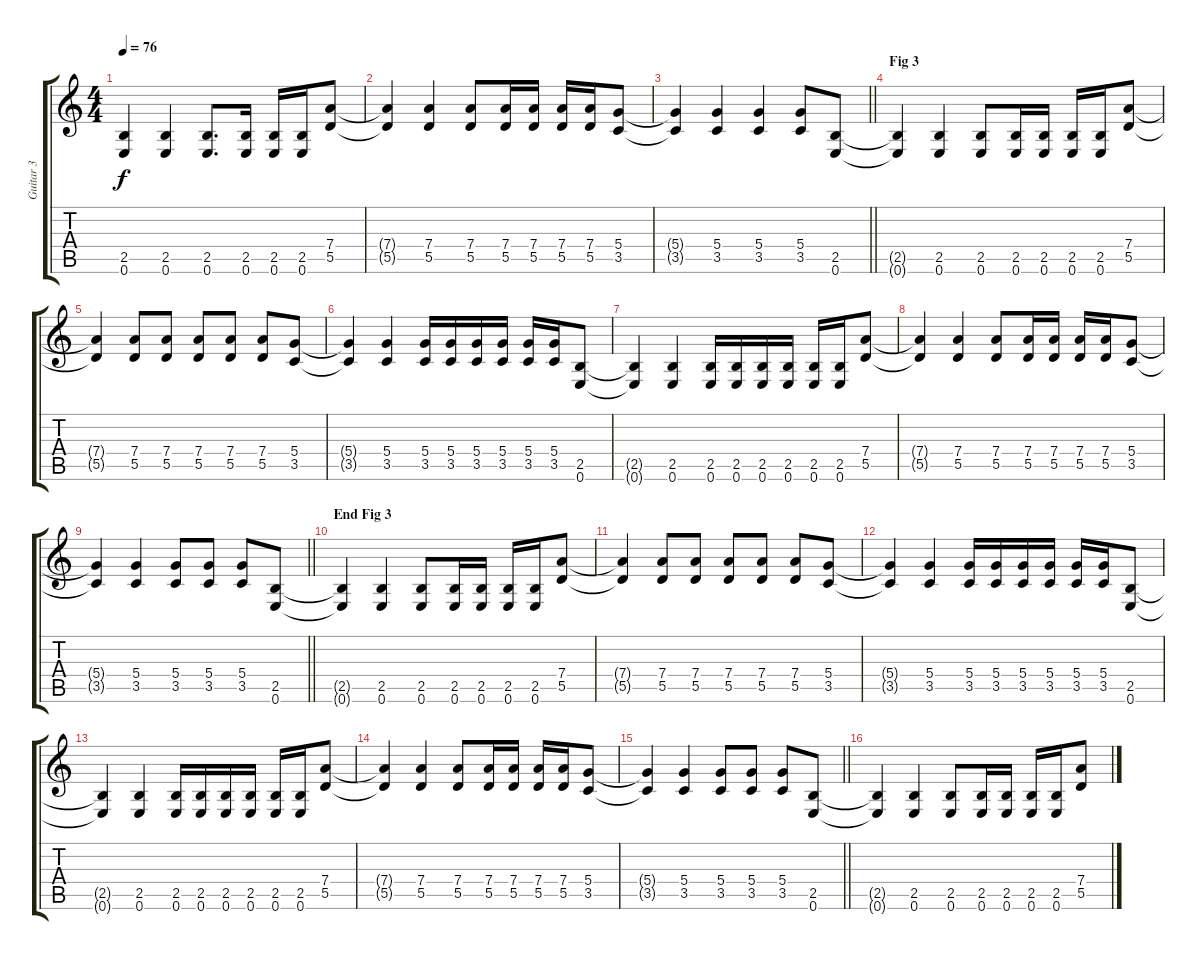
\track ("Guitar 3" "Guitar 3") {instrument distortionguitar}
\staff {score tabs}
\tuning (E4 B3 G3 D3 A2 E2) {hide}
\ts (4 4)
\tempo 76
\clef g2
\ks c
(2.5{t} 0.6{t}).4{dy f} (2.5 0.6).4 (2.5 0.6).8{d} (2.5 0.6).16 (2.5 0.6).16 (2.5 0.6).16 (7.4 5.5).8 |
(7.4{t} 5.5{t}).4 (7.4 5.5).4 (7.4 5.5).8 (7.4 5.5).16 (7.4 5.5).16 (7.4 5.5).16 (7.4 5.5).16 (5.4 3.5).8 |
\barLineRight lightlight
(5.4{t} 3.5{t}).4 (5.4 3.5).4 (5.4 3.5).4 (5.4 3.5).8 (2.5 0.6).8 |
\section ("" "Fig 3")
(2.5{t} 0.6{t}).4 (2.5 0.6).4 (2.5 0.6).8 (2.5 0.6).16 (2.5 0.6).16 (2.5 0.6).16 (2.5 0.6).16 (7.4 5.5).8 |
(7.4{t} 5.5{t}).4 (7.4 5.5).8 (7.4 5.5).8 (7.4 5.5).8 (7.4 5.5).8 (7.4 5.5).8 (5.4 3.5).8 |
(5.4{t} 3.5{t}).4 (5.4 3.5).4 (5.4 3.5).16 (5.4 3.5).16 (5.4 3.5).16 (5.4 3.5).16 (5.4 3.5).16 (5.4 3.5).16 (2.5 0.6).8 |
(2.5{t} 0.6{t}).4 (2.5 0.6).4 (2.5 0.6).16 (2.5 0.6).16 (2.5 0.6).16 (2.5 0.6).16 (2.5 0.6).16 (2.5 0.6).16 (7.4 5.5).8 |
(7.4{t} 5.5{t}).4 (7.4 5.5).4 (7.4 5.5).8 (7.4 5.5).16 (7.4 5.5).16 (7.4 5.5).16 (7.4 5.5).16 (5.4 3.5).8 |
\barLineRight lightlight
(5.4{t} 3.5{t}).4 (5.4 3.5).4 (5.4 3.5).8 (5.4 3.5).8 (5.4 3.5).8 (2.5 0.6).8 |
\section ("" "End Fig 3")
(2.5{t} 0.6{t}).4 (2.5 0.6).4 (2.5 0.6).8 (2.5 0.6).16 (2.5 0.6).16 (2.5 0.6).16 (2.5 0.6).16 (7.4 5.5).8 |
(7.4{t} 5.5{t}).4 (7.4 5.5).8 (7.4 5.5).8 (7.4 5.5).8 (7.4 5.5).8 (7.4 5.5).8 (5.4 3.5).8 |
(5.4{t} 3.5{t}).4 (5.4 3.5).4 (5.4 3.5).16 (5.4 3.5).16 (5.4 3.5).16 (5.4 3.5).16 (5.4 3.5).16 (5.4 3.5).16 (2.5 0.6).8 |
(2.5{t} 0.6{t}).4 (2.5 0.6).4 (2.5 0.6).16 (2.5 0.6).16 (2.5 0.6).16 (2.5 0.6).16 (2.5 0.6).16 (2.5 0.6).16 (7.4 5.5).8 |
(7.4{t} 5.5{t}).4 (7.4 5.5).4 (7.4 5.5).8 (7.4 5.5).16 (7.4 5.5).16 (7.4 5.5).16 (7.4 5.5).16 (5.4 3.5).8 |
\barLineRight lightlight
(5.4{t} 3.5{t}).4 (5.4 3.5).4 (5.4 3.5).8 (5.4 3.5).8 (5.4 3.5).8 (2.5 0.6).8 |
(2.5{t} 0.6{t}).4 (2.5 0.6).4 (2.5 0.6).8 (2.5 0.6).16 (2.5 0.6).16 (2.5 0.6).16 (2.5 0.6).16 (7.4 5.5).8
